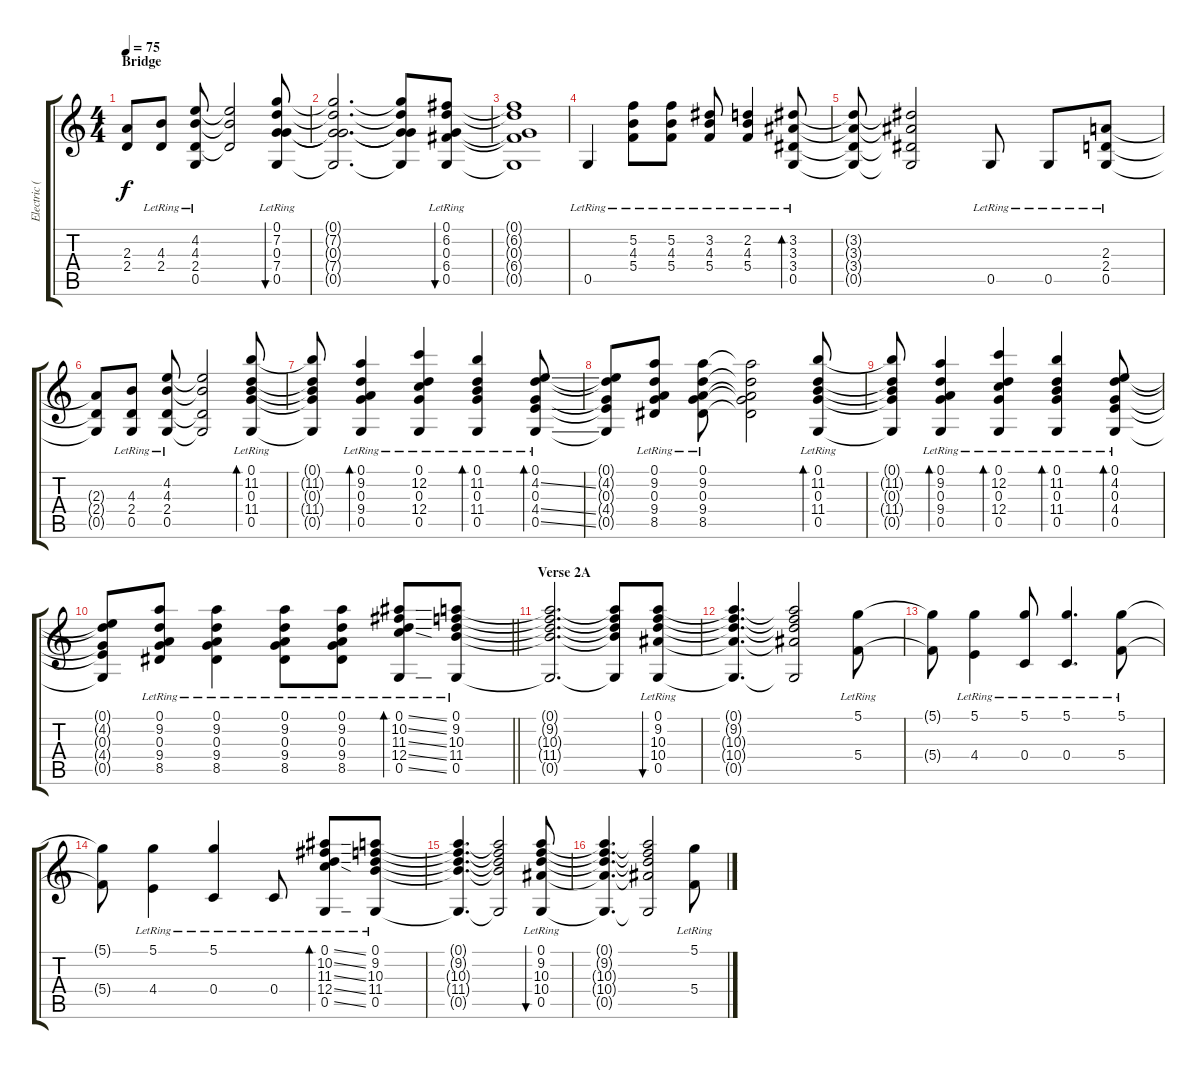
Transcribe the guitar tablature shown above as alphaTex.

\track ("Electric (Page)" "Electric (") {instrument electricguitarclean}
\staff {score tabs}
\tuning (D4 C4 G3 C3 G2 D2) {hide}
\ts (4 4)
\section ("" "Bridge")
\tempo 75
\clef g2
\ks c
(2.3{t} 2.4{t}).8{dy f} (4.3{lr} 2.4{lr}).8 (4.2{lr} 4.3{lr} 2.4{lr} 0.5{lr}).8 (4.2{t} 4.3{t} 2.4{t}).2 (0.1{lr} 7.2{lr} 0.3{lr} 7.4{lr} 0.5{lr}).8{bu 240} |
(0.1{t} 7.2{t} 0.3{t} 7.4{t} 0.5{t}).2{d} (0.1{t} 7.2{t} 0.3{t} 7.4{t} 0.5{t}).8 (0.1{lr} 6.2{lr} 0.3{lr} 6.4{lr} 0.5{lr}).8{bu 240} |
(0.1{t} 6.2{t} 0.3{t} 6.4{t} 0.5{t}).1 |
0.5{lr}.4 (5.2{lr} 4.3{lr} 5.4{lr}).8 (5.2{lr} 4.3{lr} 5.4{lr}).8 (3.2{lr} 4.3{lr} 5.4{lr}).8 (2.2{lr} 4.3{lr} 5.4{lr}).4 (3.2{lr} 3.3{lr} 3.4{lr} 0.5{lr}).8{bd 120} |
(3.2{t} 3.3{t} 3.4{t} 0.5{t}).8 (3.2{t} 3.3{t} 3.4{t} 0.5{t}).2 0.5{lr}.8 0.5{lr}.8 (2.3{lr} 2.4{lr} 0.5{lr}).8 |
(2.3{t} 2.4{t} 0.5{t}).8 (4.3{lr} 2.4{lr} 0.5{lr}).8 (4.2{lr} 4.3{lr} 2.4{lr} 0.5{lr}).8 (4.2{t} 4.3{t} 2.4{t} 0.5{t}).2 (0.1{lr} 11.2{lr} 0.3{lr} 11.4{lr} 0.5{lr}).8{bd 60} |
(0.1{t} 11.2{t} 0.3{t} 11.4{t} 0.5{t}).8 (0.1{lr} 9.2{lr} 0.3{lr} 9.4{lr} 0.5{lr}).4{bd 60} (0.1{lr} 12.2{lr} 0.3{lr} 12.4{lr} 0.5{lr}).4 (0.1{lr} 11.2{lr} 0.3{lr} 11.4{lr} 0.5{lr}).4{bd 60} (0.1{lr} 4.2{ss lr} 0.3{lr} 4.4{ss lr} 0.5{ss lr}).8{bd 60} |
(0.1{t} 4.2{t} 0.3{t} 4.4{t} 0.5{t}).8 (0.1{lr} 9.2{lr} 0.3{lr} 9.4{lr} 8.5{lr}).8 (0.1{lr} 9.2{lr} 0.3{lr} 9.4{lr} 8.5{lr}).8 (0.1{t} 9.2{t} 0.3{t} 9.4{t} 8.5{t}).2 (0.1{lr} 11.2{lr} 0.3{lr} 11.4{lr} 0.5{lr}).8{bd 60} |
(0.1{t} 11.2{t} 0.3{t} 11.4{t} 0.5{t}).8 (0.1{lr} 9.2{lr} 0.3{lr} 9.4{lr} 0.5{lr}).4{bd 60} (0.1{lr} 12.2{lr} 0.3{lr} 12.4{lr} 0.5{lr}).4{bd 60} (0.1{lr} 11.2{lr} 0.3{lr} 11.4{lr} 0.5{lr}).4{bd 60} (0.1{lr} 4.2{lr} 0.3{lr} 4.4{lr} 0.5{lr}).8{bd 60} |
\barLineRight lightlight
(0.1{t} 4.2{t} 0.3{t} 4.4{t} 0.5{t}).8 (0.1{lr} 9.2{lr} 0.3{lr} 9.4{lr} 8.5{lr}).8 (0.1{lr} 9.2{lr} 0.3{lr} 9.4{lr} 8.5{lr}).4 (0.1{lr} 9.2{lr} 0.3{lr} 9.4{lr} 8.5{lr}).8 (0.1{lr} 9.2{lr} 0.3{lr} 9.4{lr} 8.5{lr}).8 (0.1{ss lr} 10.2{ss lr} 11.3{ss lr} 12.4{ss lr} 0.5{ss lr}).8{bd 120} (0.1{lr} 9.2{lr} 10.3{lr} 11.4{lr} 0.5{lr}).8 |
\section ("" "Verse 2A")
(0.1{t} 9.2{t} 10.3{t} 11.4{t} 0.5{t}).2{d} (0.1{t} 9.2{t} 10.3{t} 11.4{t} 0.5{t}).8 (0.1{lr} 9.2{lr} 10.3{lr} 10.4{lr} 0.5{lr}).8{bu 240} |
(0.1{t} 9.2{t} 10.3{t} 10.4{t} 0.5{t}).4{d} (0.1{t} 9.2{t} 10.3{t} 10.4{t} 0.5{t}).2 (5.1{lr} 5.4{lr}).8 |
(5.1{t} 5.4{t}).8 (5.1{lr} 4.4{lr}).4 (5.1{lr} 0.4{lr}).8 (5.1{lr} 0.4{lr}).4{d} (5.1{lr} 5.4{lr}).8 |
(5.1{t} 5.4{t}).8 (5.1{lr} 4.4{lr}).4 (5.1{lr} 0.4{lr}).4 0.4{lr}.8 (0.1{ss lr} 10.2{ss lr} 11.3{ss lr} 12.4{ss lr} 0.5{ss lr}).8{bd 120} (0.1{lr} 9.2{lr} 10.3{lr} 11.4{lr} 0.5{lr}).8 |
(0.1{t} 9.2{t} 10.3{t} 11.4{t} 0.5{t}).4{d} (0.1{t} 9.2{t} 10.3{t} 11.4{t} 0.5{t}).2 (0.1{lr} 9.2{lr} 10.3{lr} 10.4{lr} 0.5{lr}).8{bu 120} |
(0.1{t} 9.2{t} 10.3{t} 10.4{t} 0.5{t}).4{d} (0.1{t} 9.2{t} 10.3{t} 10.4{t} 0.5{t}).2 (5.1{lr} 5.4{lr}).8
